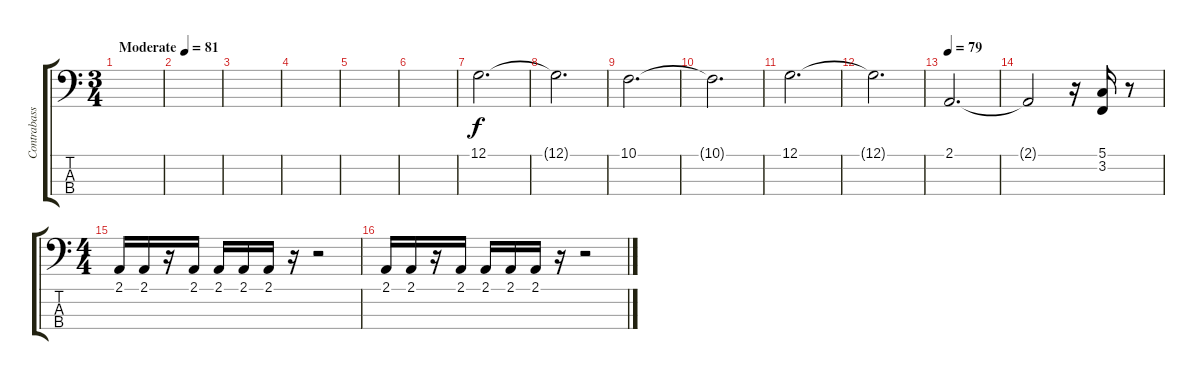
\track ("Contrabass" "Contrabass") {instrument contrabass}
\staff {score tabs}
\tuning (G1 D1 A0 C0) {hide}
\ts (3 4)
\tempo (81 "Moderate")
\clef f4
\ks c
|
|
|
|
|
|
12.1.2{d volume 8} |
12.1{t}.2{d} |
10.1.2{d volume 10} |
10.1{t}.2{d} |
12.1.2{d} |
12.1{t}.2{d} |
\tempo 79
2.1.2{d} |
2.1{t}.2 r.16 (5.1 3.2).16 r.8 |
\ts (4 4)
2.1.16 2.1.16 r.16 2.1.16 2.1.16 2.1.16 2.1.16 r.16 r.2 |
2.1.16 2.1.16 r.16 2.1.16 2.1.16 2.1.16 2.1.16 r.16 r.2
